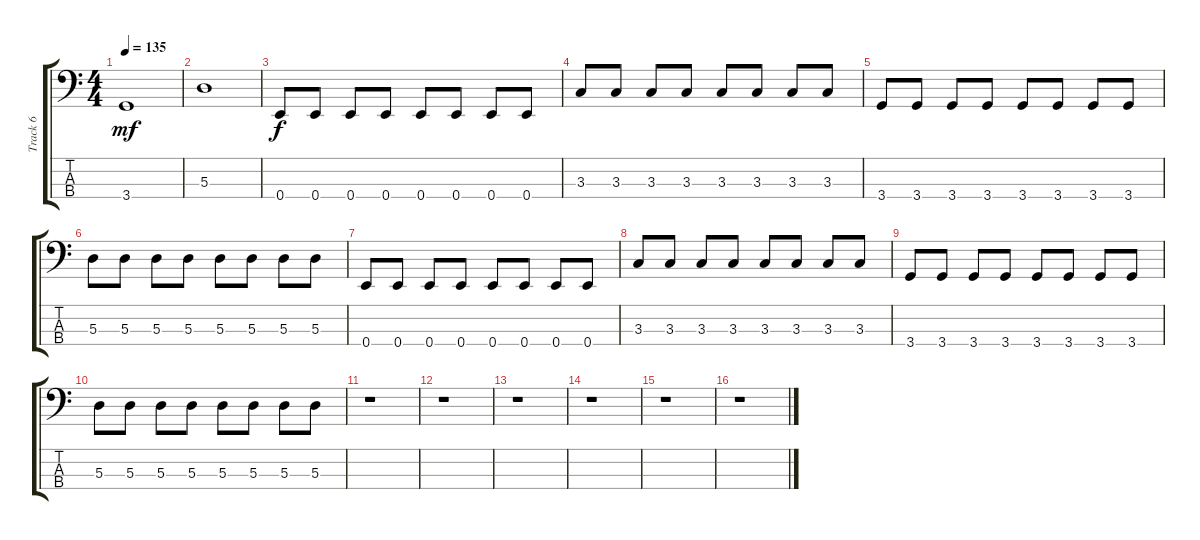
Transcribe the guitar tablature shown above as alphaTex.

\track ("Track 6" "Track 6") {instrument electricbassfinger}
\staff {score tabs}
\tuning (G2 D2 A1 E1) {hide}
\ts (4 4)
\tempo 135
\clef f4
\ks c
3.4.1{dy mf} |
5.3.1 |
0.4.8{dy f} 0.4.8 0.4.8 0.4.8 0.4.8 0.4.8 0.4.8 0.4.8 |
3.3.8 3.3.8 3.3.8 3.3.8 3.3.8 3.3.8 3.3.8 3.3.8 |
3.4.8 3.4.8 3.4.8 3.4.8 3.4.8 3.4.8 3.4.8 3.4.8 |
5.3.8 5.3.8 5.3.8 5.3.8 5.3.8 5.3.8 5.3.8 5.3.8 |
0.4.8 0.4.8 0.4.8 0.4.8 0.4.8 0.4.8 0.4.8 0.4.8 |
3.3.8 3.3.8 3.3.8 3.3.8 3.3.8 3.3.8 3.3.8 3.3.8 |
3.4.8 3.4.8 3.4.8 3.4.8 3.4.8 3.4.8 3.4.8 3.4.8 |
5.3.8 5.3.8 5.3.8 5.3.8 5.3.8 5.3.8 5.3.8 5.3.8 |
r.1 |
r.1 |
r.1 |
r.1 |
r.1 |
r.1
